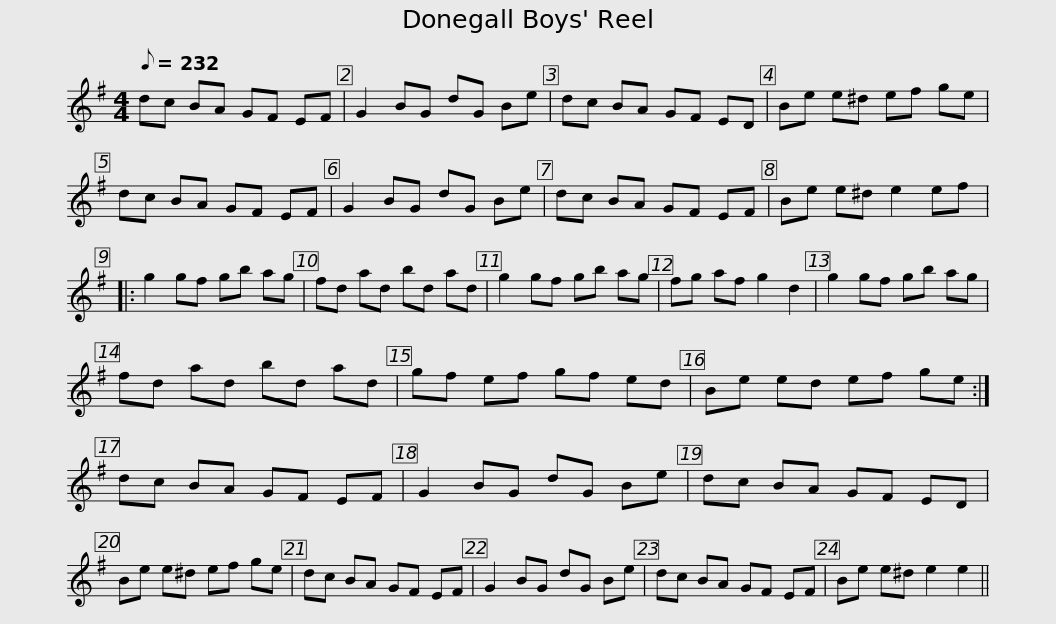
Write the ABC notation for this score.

X:1
L:1/8
Q:1/8=232
M:4/4
I:linebreak $
K:Emin
V:1 treble
V:1
 dc BA GF EF | G2 BG dG Be | dc BA GF ED | Be e^d ef ge | dc BA GF EF |$ %5
 G2 BG dG Be | dc BA GF EF | Be e^d e2 ef |: g2 gf gb ag | fd ad bd ad |$ %10
 g2 gf gb ag | fg af g2 d2 | g2 gf gb ag | fd ad bd ad | gf ef gf ed | %15
 Be ed ef ge :|$ dc BA GF EF | G2 BG dG Be | dc BA GF ED | Be e^d ef ge | %20
 dc BA GF EF | G2 BG dG Be |$ dc BA GF EF | Be e^d e2 e2 || %24
